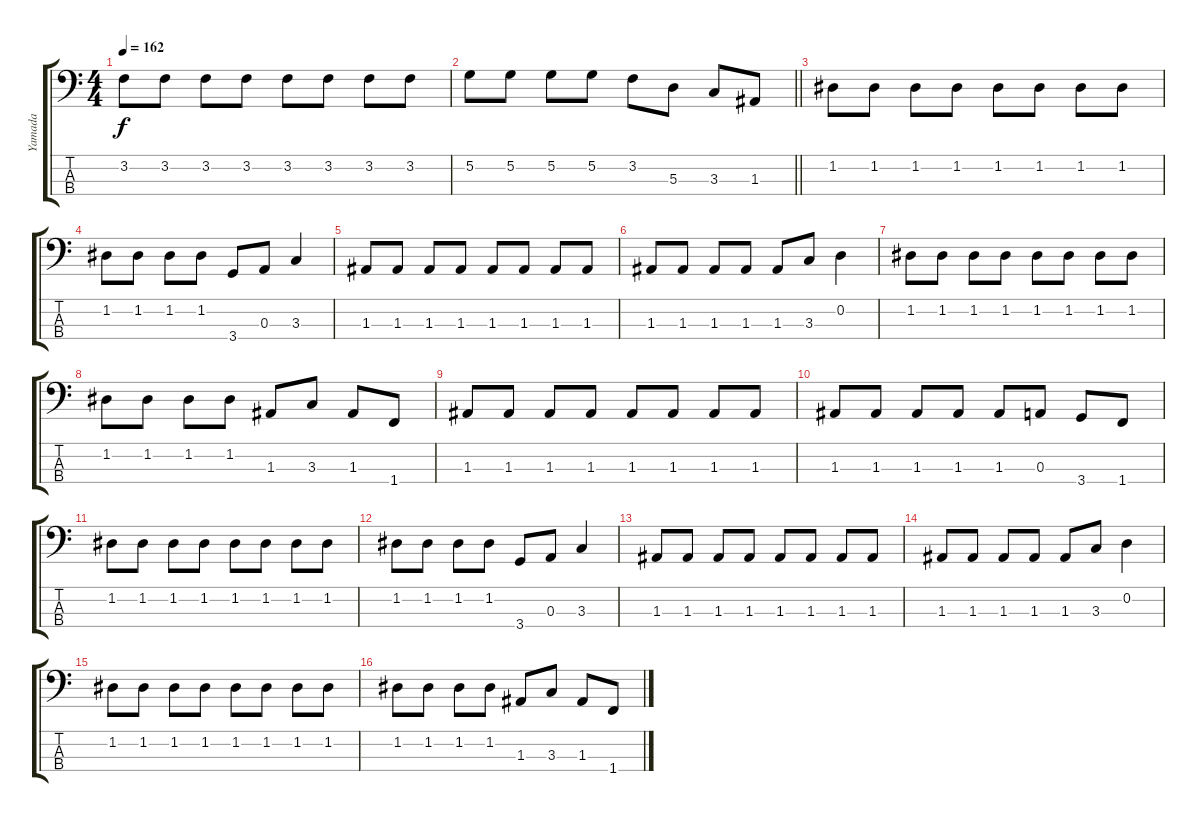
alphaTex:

\track ("Yamada" "Yamada") {instrument electricbasspick}
\staff {score tabs}
\tuning (G2 D2 A1 E1) {hide}
\ts (4 4)
\tempo 162
\clef f4
\ks c
3.2.8{dy f} 3.2.8 3.2.8 3.2.8 3.2.8 3.2.8 3.2.8 3.2.8 |
\barLineRight lightlight
5.2.8 5.2.8 5.2.8 5.2.8 3.2.8 5.3.8 3.3.8 1.3.8 |
1.2.8 1.2.8 1.2.8 1.2.8 1.2.8 1.2.8 1.2.8 1.2.8 |
1.2.8 1.2.8 1.2.8 1.2.8 3.4.8 0.3.8 3.3.4 |
1.3.8 1.3.8 1.3.8 1.3.8 1.3.8 1.3.8 1.3.8 1.3.8 |
1.3.8 1.3.8 1.3.8 1.3.8 1.3.8 3.3.8 0.2.4 |
1.2.8 1.2.8 1.2.8 1.2.8 1.2.8 1.2.8 1.2.8 1.2.8 |
1.2.8 1.2.8 1.2.8 1.2.8 1.3.8 3.3.8 1.3.8 1.4.8 |
1.3.8 1.3.8 1.3.8 1.3.8 1.3.8 1.3.8 1.3.8 1.3.8 |
1.3.8 1.3.8 1.3.8 1.3.8 1.3.8 0.3.8 3.4.8 1.4.8 |
1.2.8 1.2.8 1.2.8 1.2.8 1.2.8 1.2.8 1.2.8 1.2.8 |
1.2.8 1.2.8 1.2.8 1.2.8 3.4.8 0.3.8 3.3.4 |
1.3.8 1.3.8 1.3.8 1.3.8 1.3.8 1.3.8 1.3.8 1.3.8 |
1.3.8 1.3.8 1.3.8 1.3.8 1.3.8 3.3.8 0.2.4 |
1.2.8 1.2.8 1.2.8 1.2.8 1.2.8 1.2.8 1.2.8 1.2.8 |
1.2.8 1.2.8 1.2.8 1.2.8 1.3.8 3.3.8 1.3.8 1.4.8
